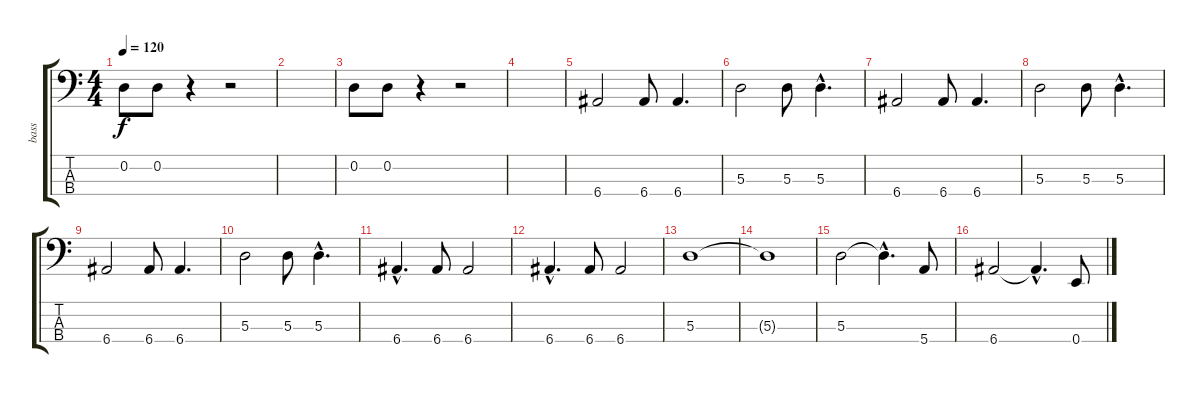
\track ("bass" "bass") {instrument electricbassfinger}
\staff {score tabs}
\tuning (G2 D2 A1 E1) {hide}
\ts (4 4)
\tempo 120
\clef f4
\ks c
0.2.8{dy f instrument electricbassfinger} 0.2.8 r.4 r.2 |
|
0.2.8 0.2.8 r.4 r.2 |
|
6.4.2 6.4.8 6.4.4{d} |
5.3.2 5.3.8 5.3{hac}.4{d} |
6.4.2 6.4.8 6.4.4{d} |
5.3.2 5.3.8 5.3{hac}.4{d} |
6.4.2 6.4.8 6.4.4{d} |
5.3.2 5.3.8 5.3{hac}.4{d} |
6.4{hac}.4{d} 6.4.8 6.4.2 |
6.4{hac}.4{d} 6.4.8 6.4.2 |
5.3.1 |
5.3{t}.1 |
5.3.2 5.3{hac t}.4{d} 5.4.8 |
6.4.2 6.4{hac t}.4{d} 0.4.8
